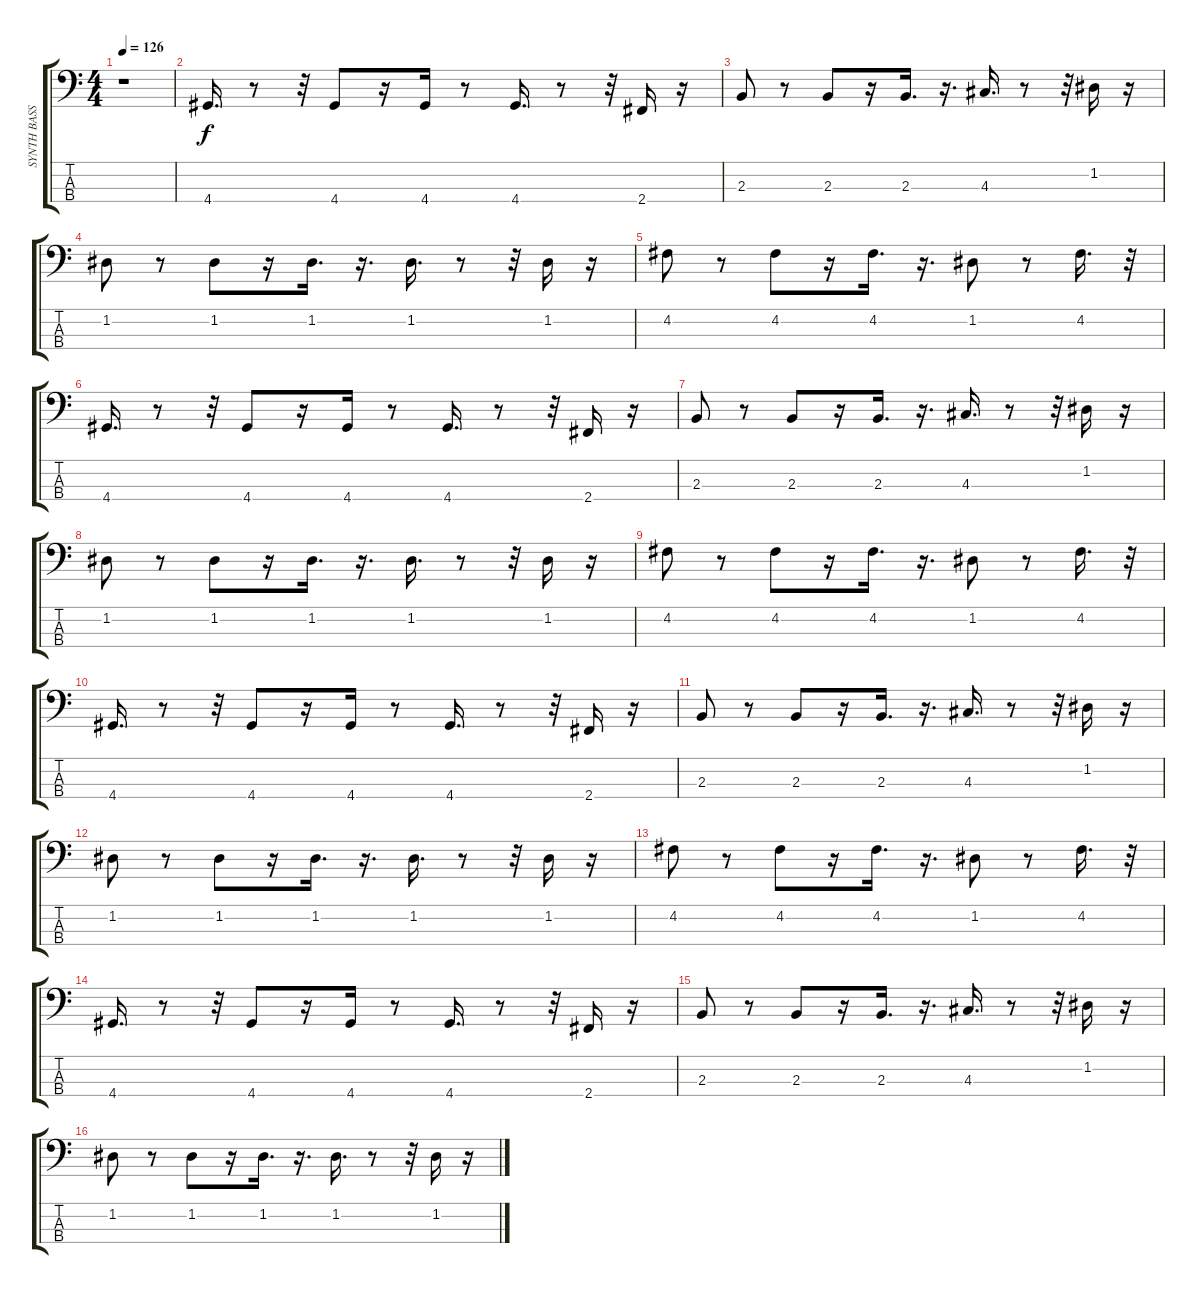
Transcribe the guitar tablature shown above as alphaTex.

\track ("SYNTH BASS" "SYNTH BASS") {instrument synthbass1}
\staff {score tabs}
\tuning (G2 D2 A1 E1) {hide}
\ts (4 4)
\tempo 126
\clef f4
\ks c
r.1{dy ff} |
4.4.16{d dy f} r.8 r.32 4.4.8 r.16 4.4.16 r.8 4.4.16{d} r.8 r.32 2.4.16 r.16 |
2.3.8 r.8 2.3.8 r.16 2.3.16{d} r.16{d} 4.3.16{d} r.8 r.32 1.2.16 r.16 |
1.2.8 r.8 1.2.8 r.16 1.2.16{d} r.16{d} 1.2.16{d} r.8 r.32 1.2.16 r.16 |
4.2.8 r.8 4.2.8 r.16 4.2.16{d} r.16{d} 1.2.8 r.8 4.2.16{d} r.32 |
4.4.16{d} r.8 r.32 4.4.8 r.16 4.4.16 r.8 4.4.16{d} r.8 r.32 2.4.16 r.16 |
2.3.8 r.8 2.3.8 r.16 2.3.16{d} r.16{d} 4.3.16{d} r.8 r.32 1.2.16 r.16 |
1.2.8 r.8 1.2.8 r.16 1.2.16{d} r.16{d} 1.2.16{d} r.8 r.32 1.2.16 r.16 |
4.2.8 r.8 4.2.8 r.16 4.2.16{d} r.16{d} 1.2.8 r.8 4.2.16{d} r.32 |
4.4.16{d} r.8 r.32 4.4.8 r.16 4.4.16 r.8 4.4.16{d} r.8 r.32 2.4.16 r.16 |
2.3.8 r.8 2.3.8 r.16 2.3.16{d} r.16{d} 4.3.16{d} r.8 r.32 1.2.16 r.16 |
1.2.8 r.8 1.2.8 r.16 1.2.16{d} r.16{d} 1.2.16{d} r.8 r.32 1.2.16 r.16 |
4.2.8 r.8 4.2.8 r.16 4.2.16{d} r.16{d} 1.2.8 r.8 4.2.16{d} r.32 |
4.4.16{d} r.8 r.32 4.4.8 r.16 4.4.16 r.8 4.4.16{d} r.8 r.32 2.4.16 r.16 |
2.3.8 r.8 2.3.8 r.16 2.3.16{d} r.16{d} 4.3.16{d} r.8 r.32 1.2.16 r.16 |
1.2.8 r.8 1.2.8 r.16 1.2.16{d} r.16{d} 1.2.16{d} r.8 r.32 1.2.16 r.16
